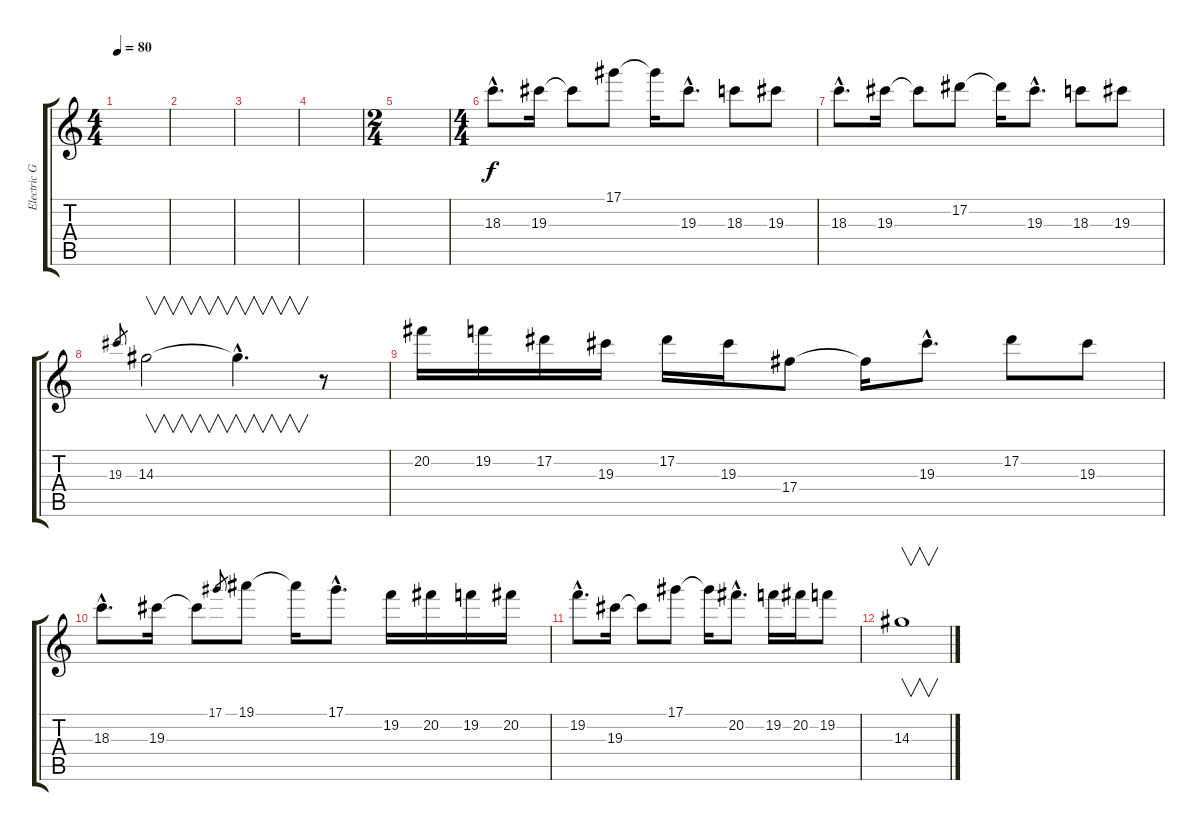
\track ("Electric Guitar" "Electric G") {instrument electricguitarclean}
\staff {score tabs}
\tuning (Eb4 Bb3 Gb3 Db3 Ab2 Eb2) {hide}
\ts (4 4)
\tempo 80
\clef g2
\ks c
|
|
|
|
\ts (2 4)
|
\ts (4 4)
18.3{hac}.8{d} 19.3.16 19.3{t}.8 17.1.8 17.1{t}.16 19.3{hac}.8{d} 18.3.8 19.3.8 |
18.3{hac}.8{d} 19.3.16 19.3{t}.8 17.2.8 17.2{t}.16 19.3{hac}.8{d} 18.3.8 19.3.8 |
19.3.8{gr} 14.3.2{v} 14.3{hac t}.4{v d} r.8 |
20.2.16 19.2.16 17.2.16 19.3.16 17.2.16 19.3.16 17.4.8 17.4{t}.16 19.3{hac}.8{d} 17.2.8 19.3.8 |
18.3{hac}.8{d} 19.3.16 19.3{t}.8 17.1.8{gr} 19.1.8 19.1{t}.16 17.1{hac}.8{d} 19.2.16 20.2.16 19.2.16 20.2.16 |
19.2{hac}.8{d} 19.3.16 19.3{t}.8 17.1.8 17.1{t}.16 20.2{hac}.8{d} 19.2.16 20.2.16 19.2.8 |
14.3.1{v}
